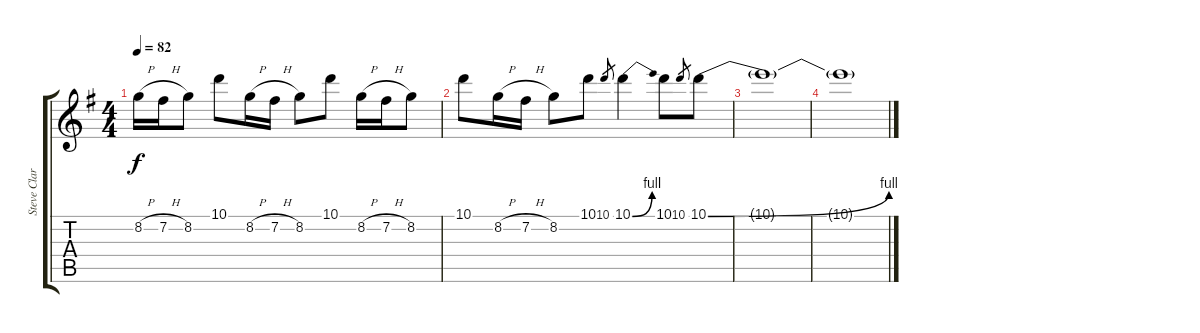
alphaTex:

\track ("Steve Clark" "Steve Clar") {instrument electricguitarclean}
\staff {score tabs}
\tuning (E4 B3 G3 D3 A2 E2) {hide}
\ts (4 4)
\tempo 82
\clef g2
\ks eminor
8.2{h}.16{dy f} 7.2{h}.16 8.2.8 10.1.8 8.2{h}.16 7.2{h}.16 8.2.8 10.1.8 8.2{h}.16 7.2{h}.16 8.2.8 |
10.1.8 8.2{h}.16 7.2{h}.16 8.2.8 10.1.8 10.1.8{gr} 10.1{be (bend 0 0 60 4)}.4 10.1.8 10.1.8{gr} 10.1{be (bend 0 0 60 4)}.8 |
10.1{t}.1 |
10.1{t}.1
